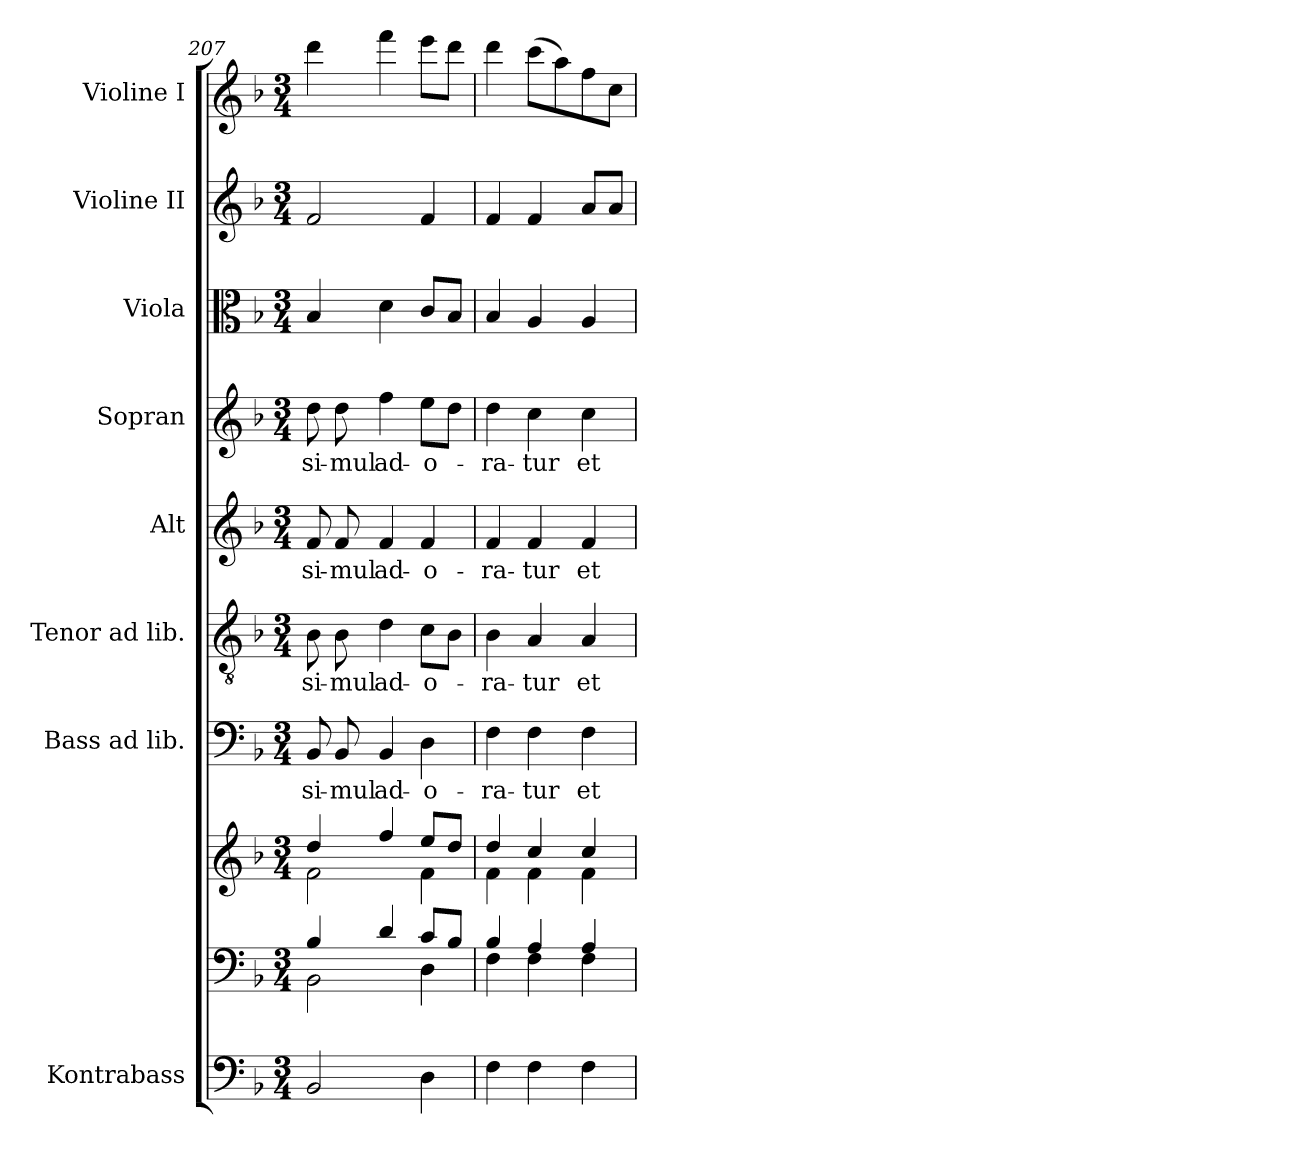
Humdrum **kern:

**kern	**kern	**kern	**kern	**text	**kern	**text	**kern	**text	**kern	**text	**kern	**kern	**kern
*part9	*part8	*part8	*part7	*part7	*part6	*part6	*part5	*part5	*part4	*part4	*part3	*part2	*part1
*staff10	*staff9	*staff8	*staff7	*staff7	*staff6	*staff6	*staff5	*staff5	*staff4	*staff4	*staff3	*staff2	*staff1
*I"Kontrabass	*	*	*I"Bass ad lib.	*	*I"Tenor ad lib.	*	*I"Alt	*	*I"Sopran	*	*I"Viola	*I"Violine II	*I"Violine I
*I'Kb.	*	*	*I'B.	*	*I'T.	*	*I'A.	*	*I'S.	*	*I'Vla.	*I'Vl. II	*I'Vl. I
*clefF4	*clefF4	*clefG2	*clefF4	*	*clefGv2	*	*clefG2	*	*clefG2	*	*clefC3	*clefG2	*clefG2
*ITrd7c12	*	*	*	*	*	*	*	*	*	*	*	*	*
*k[b-]	*k[b-]	*k[b-]	*k[b-]	*	*k[b-]	*	*k[b-]	*	*k[b-]	*	*k[b-]	*k[b-]	*k[b-]
*F:	*F:	*F:	*F:	*	*F:	*	*F:	*	*F:	*	*F:	*F:	*F:
*M3/4	*M3/4	*M3/4	*M3/4	*	*M3/4	*	*M3/4	*	*M3/4	*	*M3/4	*M3/4	*M3/4
=207	=207	=207	=207	=207	=207	=207	=207	=207	=207	=207	=207	=207	=207
*	*^	*^	*	*	*	*	*	*	*	*	*	*	*
!	!	!	!	!	!	!LO:LY:b	!	!LO:LY:b	!	!LO:LY:b	!	!LO:LY:b	!	!	!
2BBB-/	4B-/	2BB-\	4dd/	2f\	8BB-/	si-	8B-\	si-	8f/	si-	8dd\	si-	4B-/	2f/	4ddd\
!	!	!	!	!	!	!LO:LY:b	!	!LO:LY:b	!	!LO:LY:b	!	!LO:LY:b	!	!	!
.	.	.	.	.	8BB-/	-mul	8B-\	-mul	8f/	-mul	8dd\	-mul	.	.	.
!	!	!	!	!	!	!LO:LY:b	!	!LO:LY:b	!	!LO:LY:b	!	!LO:LY:b	!	!	!
.	4d/	.	4ff/	.	4BB-/	ad-	4d\	ad-	4f/	ad-	4ff\	ad-	4d\	.	4fff\
!	!	!	!	!	!	!LO:LY:b	!	!LO:LY:b	!	!LO:LY:b	!	!LO:LY:b	!	!	!
4DD\	8c/L	4D\	8ee/L	4f\	4D\	-o-	8c\L	-o-	4f/	-o-	8ee\L	-o-	8c/L	4f/	8eee\L
.	8B-/J	.	8dd/J	.	.	.	8B-\J	.	.	.	8dd\J	.	8B-/J	.	8ddd\J
=208	=208	=208	=208	=208	=208	=208	=208	=208	=208	=208	=208	=208	=208	=208	=208
!	!	!	!	!	!	!LO:LY:b	!	!LO:LY:b	!	!LO:LY:b	!	!LO:LY:b	!	!	!
4FF\	4B-/	4F\	4dd/	4f\	4F\	-ra-	4B-\	-ra-	4f/	-ra-	4dd\	-ra-	4B-/	4f/	4ddd\
!	!	!	!	!	!	!LO:LY:b	!	!LO:LY:b	!	!LO:LY:b	!	!LO:LY:b	!	!	!
4FF\	4A/	4F\	4cc/	4f\	4F\	-tur	4A/	-tur	4f/	-tur	4cc\	-tur	4A/	4f/	(>8ccc\L
.	.	.	.	.	.	.	.	.	.	.	.	.	.	.	8aa\)
!	!	!	!	!	!	!LO:LY:b	!	!LO:LY:b	!	!LO:LY:b	!	!LO:LY:b	!	!	!
4FF\	4A/	4F\	4cc/	4f\	4F\	et	4A/	et	4f/	et	4cc\	et	4A/	8a/L	8ff\
.	.	.	.	.	.	.	.	.	.	.	.	.	.	8a/J	8cc\J
*	*v	*v	*	*	*	*	*	*	*	*	*	*	*	*	*
*	*	*v	*v	*	*	*	*	*	*	*	*	*	*	*
=	=	=	=	=	=	=	=	=	=	=	=	=	=
*-	*-	*-	*-	*-	*-	*-	*-	*-	*-	*-	*-	*-	*-
